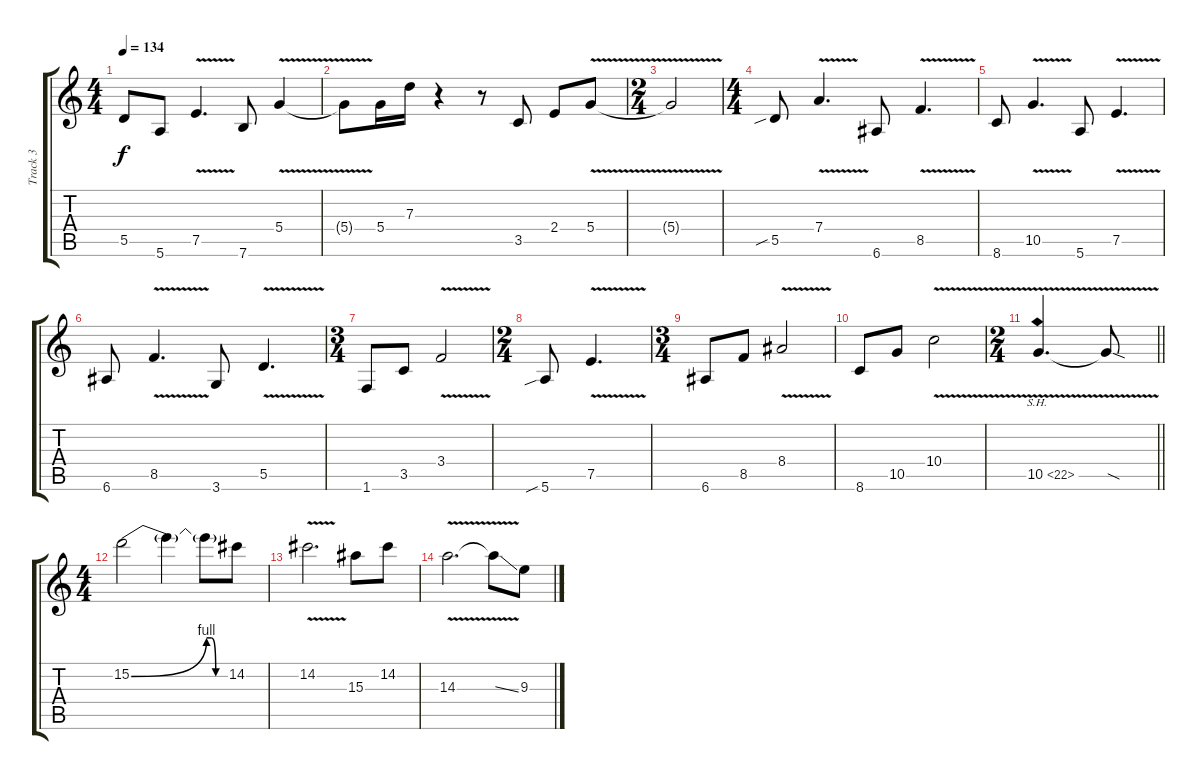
\track ("Track 3" "Track 3") {instrument distortionguitar}
\staff {score tabs}
\tuning (E4 B3 G3 D3 A2 E2) {hide}
\ts (4 4)
\tempo 134
\clef g2
\ks c
5.5{t}.8{dy f} 5.6.8 7.5{v}.4{d} 7.6.8 5.4{v}.4 |
5.4{t}.8 5.4.16 7.3.16 r.4 r.8 3.5.8 2.4.8 5.4{v}.8 |
\ts (2 4)
5.4{t}.2 |
\ts (4 4)
5.5{sib}.8 7.4{v}.4{d} 6.6.8 8.5{v}.4{d} |
8.6.8 10.5{v}.4{d} 5.6.8 7.5{v}.4{d} |
6.6.8 8.5{v}.4{d} 3.6.8 5.5{v}.4{d} |
\ts (3 4)
1.6.8 3.5.8 3.4{v}.2 |
\ts (2 4)
5.6{sib}.8 7.5{v}.4{d} |
\ts (3 4)
6.6.8 8.5.8 8.4{v}.2 |
8.6.8 10.5.8 10.4{v}.2 |
\ts (2 4)
\barLineRight lightlight
10.5{sh 12 v}.4{d} 10.5{sod t}.8 |
\ts (4 4)
15.2{be (bend 0 0 60 4)}.2 15.2{t}.4 15.2{be (custom 0 4 15 4 30 0 60 0) t}.8 14.2.8 |
14.2{v}.2{d} 15.3.8 14.2.8 |
14.3{v}.2{d} 14.3{ss t}.8 9.3.8
